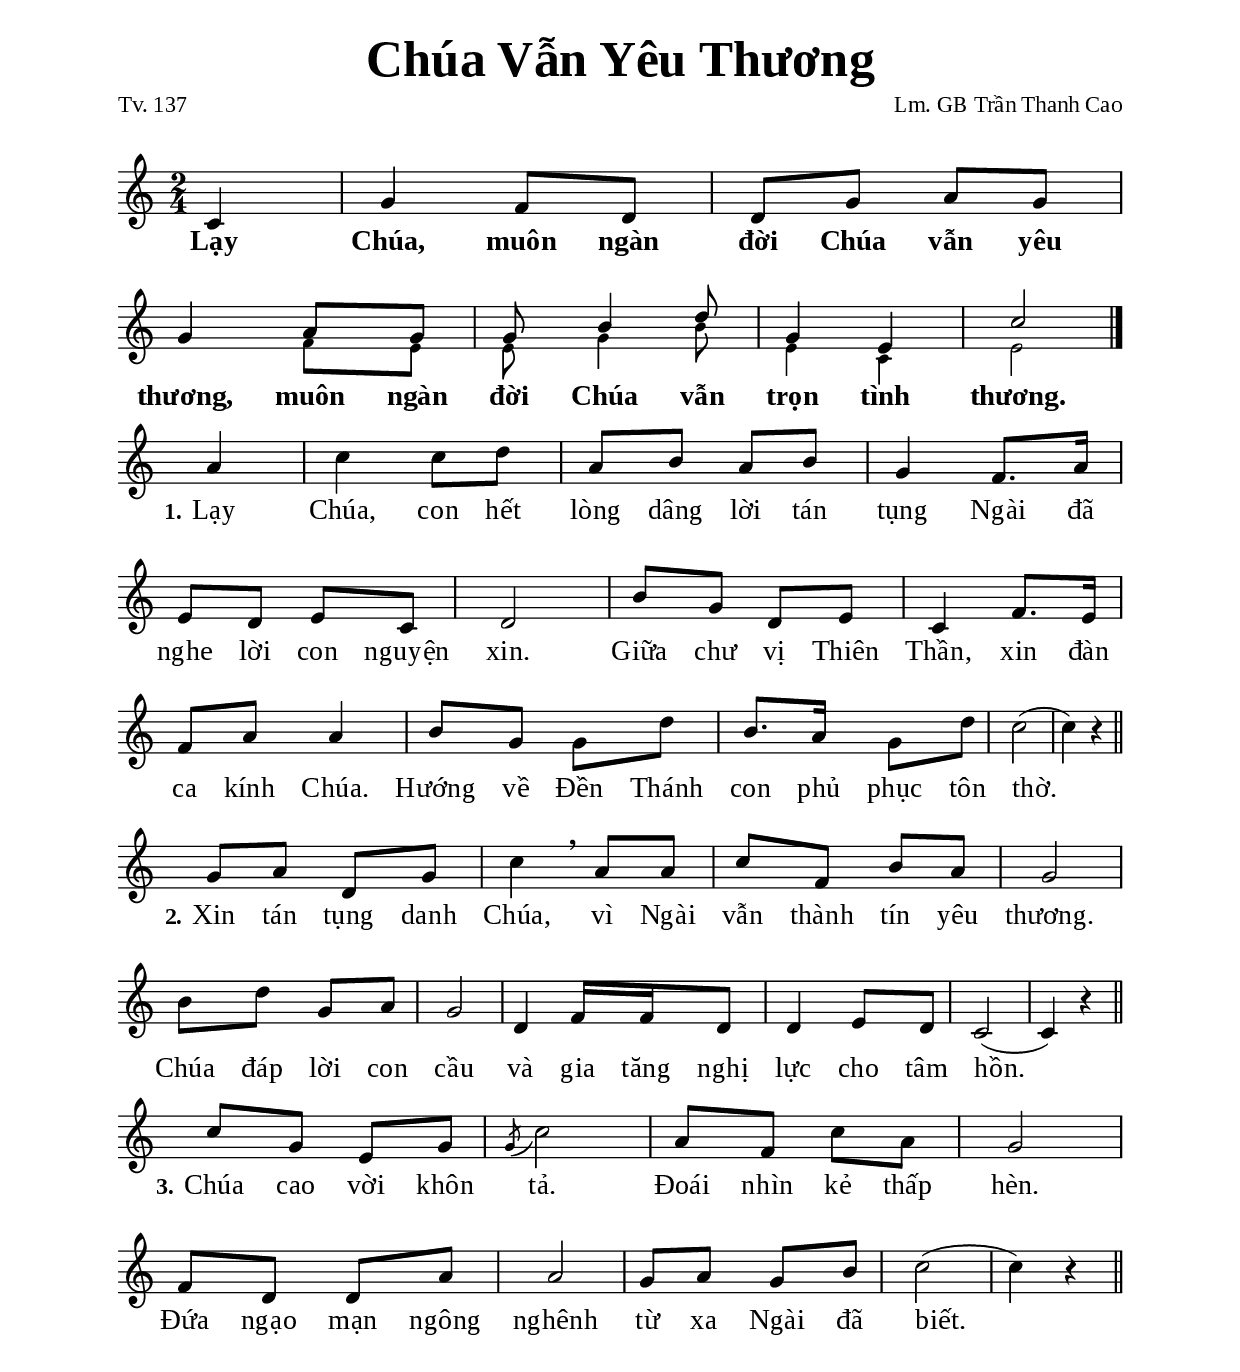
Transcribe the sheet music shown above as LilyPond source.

% Cài đặt chung
\version "2.22.1"
\include "english.ly"

\header {
  title = \markup { \fontsize #3 "Chúa Vẫn Yêu Thương" }
  poet = "Tv. 137"
  composer = "Lm. GB Trần Thanh Cao"
  arranger = " "
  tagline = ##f
}

\paper {
  #(set-paper-size "a4")
  top-margin = 10\mm
  bottom-margin = 10\mm
  left-margin = 20\mm
  right-margin = 20\mm
  indent = #0
  #(define fonts
    (make-pango-font-tree
      "Liberation Serif"
      "Liberation Serif"
      "Liberation Serif"
      (/ 20 20)))
  page-count = #1
  system-system-spacing = #'((basic-distance . 13))
  score-system-spacing = #'((basic-distance . 13))
}

% Nhạc điệp khúc
nhacDiepKhucSop = \relative c' {
  \partial 4 c4 |
  g' f8 d |
  d g a g |
  g4 a8 g |
  g b4 d8 |
  g,4 e |
  c'2 \bar "|."
}

nhacDiepKhucBas = \relative c' {
  \override NoteHead.font-size = #-2
  \skip 4
  \skip 2
  \skip 2
  \skip 4 f8 e |
  e g4 b8 |
  e,4 c |
  e2
}

% Nhạc phiên khúc
nhacPhienKhucMot = \relative c'' {
  \partial 4 a4 |
  c c8 d |
  a b a b |
  g4 f8. a16 |
  e8 d e c |
  d2 |
  b'8 g d e |
  c4 f8. e16 |
  f8 a a4 |
  b8 g g d' |
  b8. a16 g8 d' |
  c2 ( |
  c4) r \bar "||"
}

nhacPhienKhucHai = \relative c'' {
  g8 a d, g |
  c4 \breathe a8 a |
  c f, b a |
  g2 |
  b8 d g, a |
  g2 |
  d4 f16 f d8 |
  d4 e8 d |
  c2 ( |
  c4) r \bar "||"
}

nhacPhienKhucBa = \relative c'' {
  c8 g e g |
  \acciaccatura g8 c2 |
  a8 f c' a |
  g2 |
  f8 d d a' |
  a2 |
  g8 a g b |
  c2 ( |
  c4) r \bar "||"
}

% Lời điệp khúc
loiDiepKhuc = \lyricmode {
  Lạy Chúa, muôn ngàn đời Chúa vẫn yêu thương,
  muôn ngàn đời Chúa vẫn trọn tình thương.
}

% Lời phiên khúc
loiPhienKhucMot = \lyricmode {
  \set stanza = #"1."
  Lạy Chúa, con hết lòng dâng lời tán tụng Ngài
  đã nghe lời con nguyện xin.
  Giữa chư vị Thiên Thần, xin đàn ca kính Chúa.
  Hướng về Đền Thánh con phủ phục tôn thờ.
}

loiPhienKhucHai = \lyricmode {
  \set stanza = #"2."
  Xin tán tụng danh Chúa,
  vì Ngài vẫn thành tín yêu thương.
  Chúa đáp lời con cầu
  và gia tăng nghị lực cho tâm hồn.
}

loiPhienKhucBa = \lyricmode {
  \set stanza = #"3."
  Chúa cao vời khôn tả.
  Đoái nhìn kẻ thấp hèn.
  Đứa ngạo mạn ngông nghênh
  từ xa Ngài đã biết.
}


% Dàn trang
\score {
  \new ChoirStaff <<
    \new Staff = diepKhuc \with {
        \consists "Merge_rests_engraver"
        %\magnifyStaff #(magstep +1)
      }
      <<
      \new Voice = beSop {
        \voiceOne \key c \major \time 2/4 \nhacDiepKhucSop
      }
      \new Voice = beBas {
        \voiceTwo \key c \major \time 2/4 \nhacDiepKhucBas
      }
    >>
    \new Lyrics \lyricsto beSop \loiDiepKhuc
  >>
  \layout {
    \override Lyrics.LyricText.font-series = #'bold
    \override Lyrics.LyricText.font-size = #+2
    \override Lyrics.LyricSpace.minimum-distance = #4
    \override Score.BarNumber.break-visibility = ##(#f #f #f)
    \override Score.SpacingSpanner.uniform-stretching = ##t
  }
}

\score {
  \new ChoirStaff <<
    \new Staff = phienKhuc \with {
        %\magnifyStaff #(magstep +1)
      }
      <<
      \new Voice = beSop {
        \key c \major \time 2/4 \nhacPhienKhucMot
      }
    >>
    \new Lyrics \lyricsto beSop \loiPhienKhucMot
  >>
  \layout {
    \override Staff.TimeSignature.transparent = ##t
    \override Lyrics.LyricText.font-size = #+2
    \override Lyrics.LyricSpace.minimum-distance = #2.5
    \override Score.BarNumber.break-visibility = ##(#f #f #f)
    \override Score.SpacingSpanner.uniform-stretching = ##t
  } 
}

\score {
  \new ChoirStaff <<
    \new Staff = phienKhuc \with {
        %\magnifyStaff #(magstep +1)
      }
      <<
      \new Voice = beSop {
        \key c \major \time 2/4 \nhacPhienKhucHai
      }
    >>
    \new Lyrics \lyricsto beSop \loiPhienKhucHai
  >>
  \layout {
    \override Staff.TimeSignature.transparent = ##t
    \override Lyrics.LyricText.font-size = #+2
    \override Lyrics.LyricSpace.minimum-distance = #2.5
    \override Score.BarNumber.break-visibility = ##(#f #f #f)
    \override Score.SpacingSpanner.uniform-stretching = ##t
  } 
}

\score {
  \new ChoirStaff <<
    \new Staff = phienKhuc \with {
        %\magnifyStaff #(magstep +1)
      }
      <<
      \new Voice = beSop {
        \key c \major \time 2/4 \nhacPhienKhucBa
      }
    >>
    \new Lyrics \lyricsto beSop \loiPhienKhucBa
  >>
  \layout {
    \override Staff.TimeSignature.transparent = ##t
    \override Lyrics.LyricText.font-size = #+2
    \override Lyrics.LyricSpace.minimum-distance = #3
    \override Score.BarNumber.break-visibility = ##(#f #f #f)
    \override Score.SpacingSpanner.uniform-stretching = ##t
  } 
}
